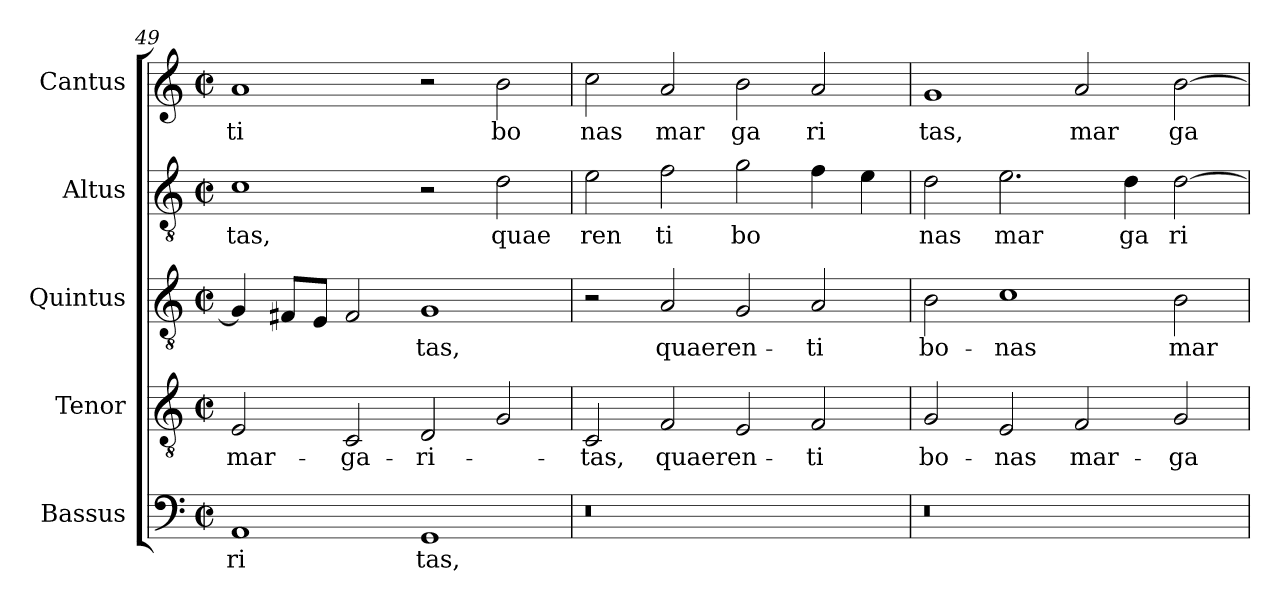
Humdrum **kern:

**kern	**text	**kern	**text	**kern	**text	**kern	**text	**kern	**text
*part5	*part5	*part4	*part4	*part3	*part3	*part2	*part2	*part1	*part1
*staff5	*staff5	*staff4	*staff4	*staff3	*staff3	*staff2	*staff2	*staff1	*staff1
*I"Bassus	*	*I"Tenor	*	*I"Quintus	*	*I"Altus	*	*I"Cantus	*
!!LO:LB:g=z
*clefF4	*	*clefGv2	*	*clefGv2	*	*clefGv2	*	*clefG2	*
*	*	*k[]	*	*	*	*	*	*	*
*	*	*C:	*	*	*	*	*	*	*
*M2/2	*	*M2/2	*	*M2/2	*	*M2/2	*	*M2/2	*
*met(c|)	*	*met(c|)	*	*met(c|)	*	*met(c|)	*	*met(c|)	*
=49	=49	=49	=49	=49	=49	=49	=49	=49	=49
!	!LO:LY:b:cj	!	!LO:LY:b:cj	!	!	!	!LO:LY:b:cj	!	!LO:LY:b:cj
1AA	ri	2E/	mar-	4G/]	.	1c	tas,	1a	-ti
.	.	.	.	8F#/L	.	.	.	.	.
.	.	.	.	8E/J	.	.	.	.	.
!	!	!	!LO:LY:b:cj	!	!	!	!	!	!
.	.	2C/	-ga-	2F#/	.	.	.	.	.
!	!LO:LY:b:cj	!	!LO:LY:b:cj	!	!LO:LY:b:cj	!	!	!	!
1GG	tas,	2D/	-ri-	1G	tas,	2r	.	2r	.
!	!	!	!	!	!	!	!LO:LY:b:cj	!	!LO:LY:b:cj
.	.	2G/	.	.	.	2d\	quae	2b\	bo
=50	=50	=50	=50	=50	=50	=50	=50	=50	=50
!	!	!	!LO:LY:b:cj	!	!	!	!LO:LY:b:cj	!	!LO:LY:b:cj
0r	.	2C/	-tas,	2r	.	2e\	ren	2cc\	nas
!	!	!	!LO:LY:b:cj	!	!LO:LY:b:cj	!	!LO:LY:b:cj	!	!LO:LY:b:cj
.	.	2F/	quaeren-	2A/	quaeren-	2f\	ti	2a/	mar
!	!	!	!	!	!	!	!LO:LY:b:cj	!	!LO:LY:b:cj
.	.	2E/	.	2G/	.	2g\	bo	2b\	ga
!	!	!	!LO:LY:b:cj	!	!LO:LY:b:cj	!	!	!	!LO:LY:b:cj
.	.	2F/	-ti	2A/	-ti	4f\	.	2a/	ri
.	.	.	.	.	.	4e\	.	.	.
=51	=51	=51	=51	=51	=51	=51	=51	=51	=51
!	!	!	!LO:LY:b:cj	!	!LO:LY:b:cj	!	!LO:LY:b:cj	!	!LO:LY:b:cj
0r	.	2G/	bo-	2B\	bo-	2d\	nas	1g	tas,
!	!	!	!LO:LY:b:cj	!	!LO:LY:b:cj	!	!LO:LY:b:cj	!	!
.	.	2E/	-nas	1c	-nas	2.e\	mar	.	.
!	!	!	!LO:LY:b:cj	!	!	!	!	!	!LO:LY:b:cj
.	.	2F/	mar-	.	.	.	.	2a/	mar
!	!	!	!	!	!	!	!LO:LY:b:cj	!	!
.	.	.	.	.	.	4d\	ga	.	.
!	!	!	!LO:LY:b:cj	!	!LO:LY:b:cj	!	!LO:LY:b:cj	!	!LO:LY:b:cj
.	.	2G/	-ga-	2B\	mar-	[>2d\	ri	[>2b\	ga
=	=	=	=	=	=	=	=	=	=
*-	*-	*-	*-	*-	*-	*-	*-	*-	*-
